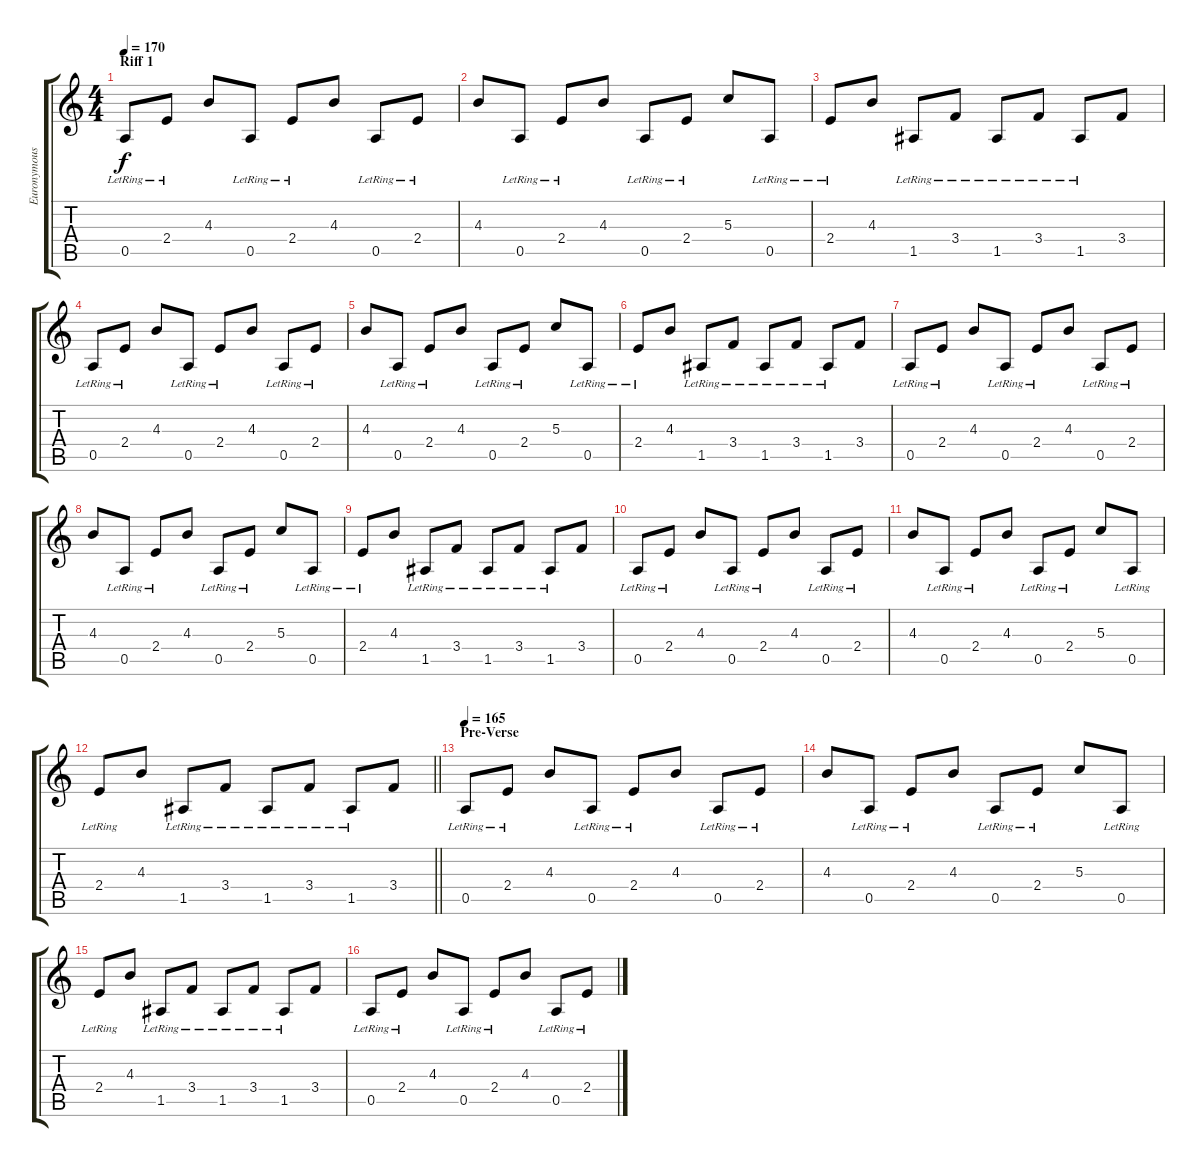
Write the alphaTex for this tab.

\track ("Euronymous" "Euronymous") {instrument distortionguitar}
\staff {score tabs}
\tuning (E4 B3 G3 D3 A2 E2) {hide}
\ts (4 4)
\section ("" "Riff 1")
\tempo 170
\clef g2
\ks c
0.5{lr}.8{dy f} 2.4{lr}.8 4.3.8 0.5{lr}.8 2.4{lr}.8 4.3.8 0.5{lr}.8 2.4{lr}.8 |
4.3.8 0.5{lr}.8 2.4{lr}.8 4.3.8 0.5{lr}.8 2.4{lr}.8 5.3.8 0.5{lr}.8 |
2.4{lr}.8 4.3.8 1.5{lr}.8 3.4{lr}.8 1.5{lr}.8 3.4{lr}.8 1.5{lr}.8 3.4.8 |
0.5{lr}.8 2.4{lr}.8 4.3.8 0.5{lr}.8 2.4{lr}.8 4.3.8 0.5{lr}.8 2.4{lr}.8 |
4.3.8 0.5{lr}.8 2.4{lr}.8 4.3.8 0.5{lr}.8 2.4{lr}.8 5.3.8 0.5{lr}.8 |
2.4{lr}.8 4.3.8 1.5{lr}.8 3.4{lr}.8 1.5{lr}.8 3.4{lr}.8 1.5{lr}.8 3.4.8 |
0.5{lr}.8 2.4{lr}.8 4.3.8 0.5{lr}.8 2.4{lr}.8 4.3.8 0.5{lr}.8 2.4{lr}.8 |
4.3.8 0.5{lr}.8 2.4{lr}.8 4.3.8 0.5{lr}.8 2.4{lr}.8 5.3.8 0.5{lr}.8 |
2.4{lr}.8 4.3.8 1.5{lr}.8 3.4{lr}.8 1.5{lr}.8 3.4{lr}.8 1.5{lr}.8 3.4.8 |
0.5{lr}.8 2.4{lr}.8 4.3.8 0.5{lr}.8 2.4{lr}.8 4.3.8 0.5{lr}.8 2.4{lr}.8 |
4.3.8 0.5{lr}.8 2.4{lr}.8 4.3.8 0.5{lr}.8 2.4{lr}.8 5.3.8 0.5{lr}.8 |
\barLineRight lightlight
2.4{lr}.8 4.3.8 1.5{lr}.8 3.4{lr}.8 1.5{lr}.8 3.4{lr}.8 1.5{lr}.8 3.4.8 |
\section ("" "Pre-Verse")
\tempo 165
0.5{lr}.8 2.4{lr}.8 4.3.8 0.5{lr}.8 2.4{lr}.8 4.3.8 0.5{lr}.8 2.4{lr}.8 |
4.3.8 0.5{lr}.8 2.4{lr}.8 4.3.8 0.5{lr}.8 2.4{lr}.8 5.3.8 0.5{lr}.8 |
2.4{lr}.8 4.3.8 1.5{lr}.8 3.4{lr}.8 1.5{lr}.8 3.4{lr}.8 1.5{lr}.8 3.4.8 |
0.5{lr}.8 2.4{lr}.8 4.3.8 0.5{lr}.8 2.4{lr}.8 4.3.8 0.5{lr}.8 2.4{lr}.8
